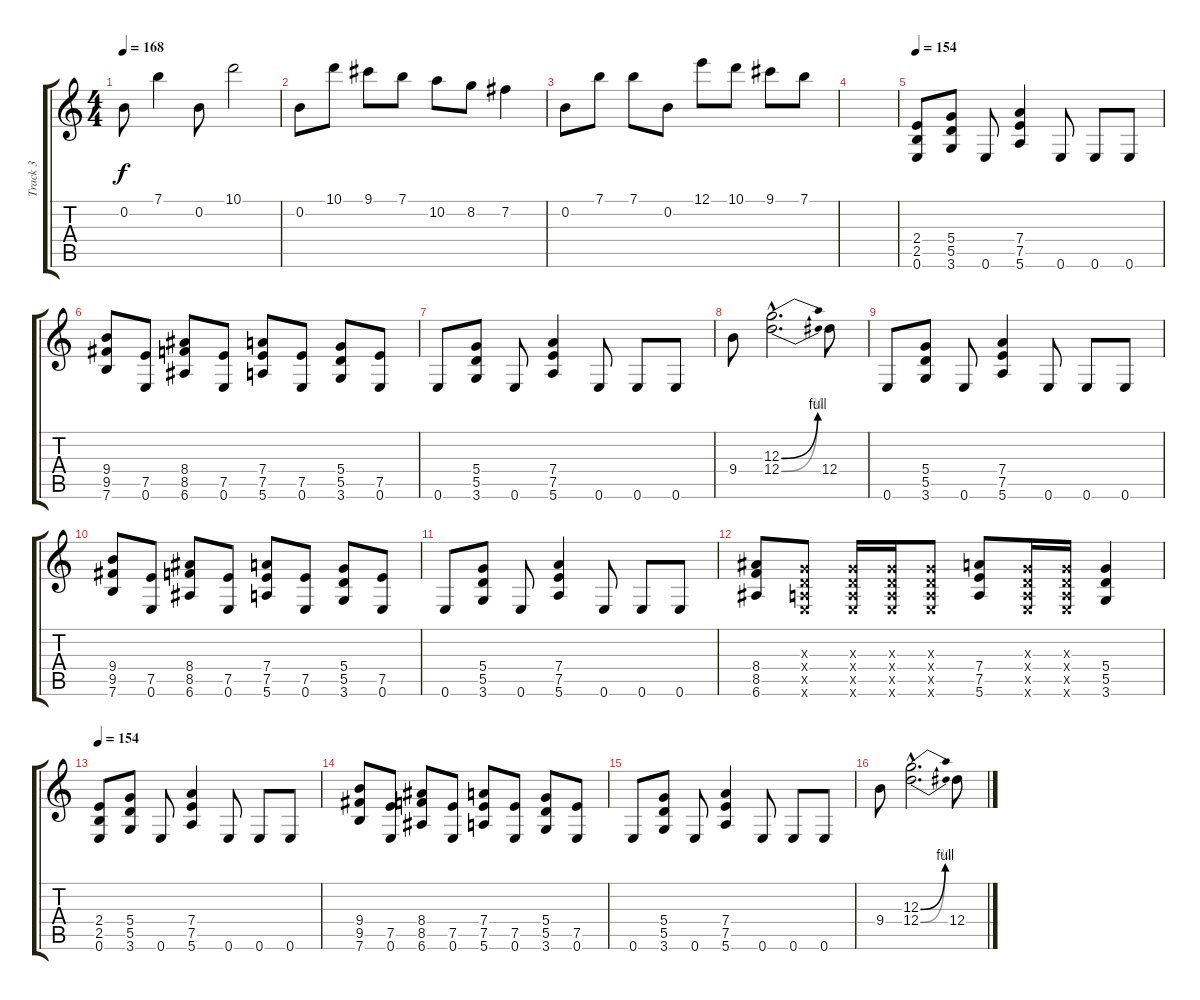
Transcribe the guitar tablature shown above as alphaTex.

\track ("Track 3" "Track 3") {instrument overdrivenguitar}
\staff {score tabs}
\tuning (E4 B3 G3 D3 A2 E2) {hide}
\ts (4 4)
\tempo 168
\clef g2
\ks c
0.2.8{dy f} 7.1.4 0.2.8 10.1.2 |
0.2.8 10.1.8 9.1.8 7.1.8 10.2.8 8.2.8 7.2.4 |
0.2.8 7.1.8 7.1.8 0.2.8 12.1.8 10.1.8 9.1.8 7.1.8 |
|
\tempo 154
(2.4 2.5 0.6).8 (5.4 5.5 3.6).8 0.6.8 (7.4 7.5 5.6).4 0.6.8 0.6.8 0.6.8 |
(9.4 9.5 7.6).8 (7.5 0.6).8 (8.4 8.5 6.6).8 (7.5 0.6).8 (7.4 7.5 5.6).8 (7.5 0.6).8 (5.4 5.5 3.6).8 (7.5 0.6).8 |
0.6.8 (5.4 5.5 3.6).8 0.6.8 (7.4 7.5 5.6).4 0.6.8 0.6.8 0.6.8 |
9.4.8 (12.3{be (bend 0 0 60 4) hac} 12.4{be (bend 0 0 60 3) hac}).2{d} 12.4.8 |
0.6.8 (5.4 5.5 3.6).8 0.6.8 (7.4 7.5 5.6).4 0.6.8 0.6.8 0.6.8 |
(9.4 9.5 7.6).8 (7.5 0.6).8 (8.4 8.5 6.6).8 (7.5 0.6).8 (7.4 7.5 5.6).8 (7.5 0.6).8 (5.4 5.5 3.6).8 (7.5 0.6).8 |
0.6.8 (5.4 5.5 3.6).8 0.6.8 (7.4 7.5 5.6).4 0.6.8 0.6.8 0.6.8 |
(8.4 8.5 6.6).8 (0.3{x} 0.4{x} 0.5{x} 0.6{x}).8 (0.3{x} 0.4{x} 0.5{x} 0.6{x}).16 (0.3{x} 0.4{x} 0.5{x} 0.6{x}).16 (0.3{x} 0.4{x} 0.5{x} 0.6{x}).8 (7.4 7.5 5.6).8 (0.3{x} 0.4{x} 0.5{x} 0.6{x}).16 (0.3{x} 0.4{x} 0.5{x} 0.6{x}).16 (5.4 5.5 3.6).4 |
\tempo 154
(2.4 2.5 0.6).8 (5.4 5.5 3.6).8 0.6.8 (7.4 7.5 5.6).4 0.6.8 0.6.8 0.6.8 |
(9.4 9.5 7.6).8 (7.5 0.6).8 (8.4 8.5 6.6).8 (7.5 0.6).8 (7.4 7.5 5.6).8 (7.5 0.6).8 (5.4 5.5 3.6).8 (7.5 0.6).8 |
0.6.8 (5.4 5.5 3.6).8 0.6.8 (7.4 7.5 5.6).4 0.6.8 0.6.8 0.6.8 |
9.4.8 (12.3{be (bend 0 0 60 4) hac} 12.4{be (bend 0 0 60 3) hac}).2{d} 12.4.8
